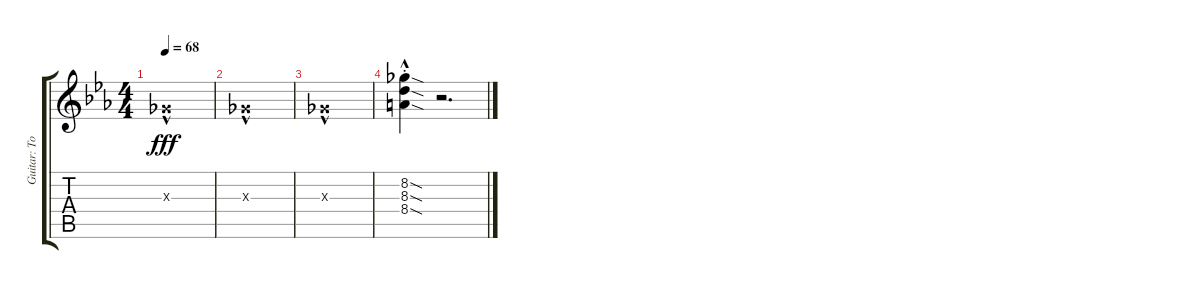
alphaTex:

\track ("Guitar: Tony" "Guitar: To") {instrument overdrivenguitar}
\staff {score tabs}
\tuning (Eb4 Bb3 Gb3 Db3 Ab2 Eb2) {hide}
\ts (4 4)
\tempo 68
\clef g2
\ks eb
0.3{hac x}.1{dy fff} |
0.3{hac x}.1 |
0.3{hac x}.1 |
(8.2{sod hac st} 8.3{sod hac st} 8.4{sod hac st}).4 r.2{d}
